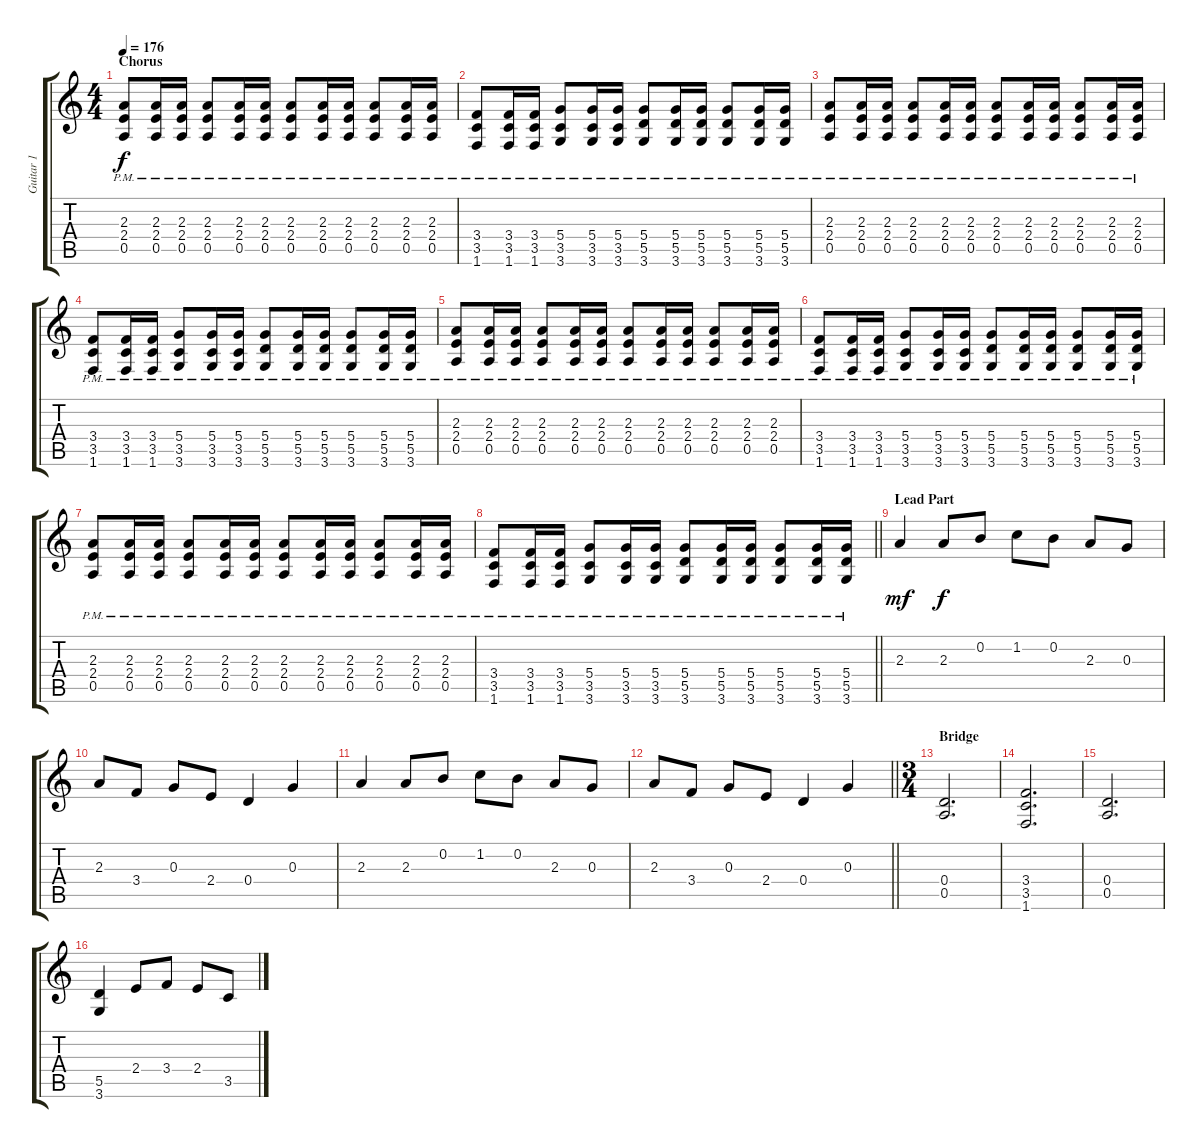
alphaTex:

\track ("Guitar 1" "Guitar 1") {instrument distortionguitar}
\staff {score tabs}
\tuning (E4 B3 G3 D3 A2 E2) {hide}
\ts (4 4)
\section ("" "Chorus")
\tempo 176
\clef g2
\ks c
(2.3{pm} 2.4{pm} 0.5{pm}).8{dy f} (2.3{pm} 2.4{pm} 0.5{pm}).16 (2.3{pm} 2.4{pm} 0.5{pm}).16 (2.3{pm} 2.4{pm} 0.5{pm}).8 (2.3{pm} 2.4{pm} 0.5{pm}).16 (2.3{pm} 2.4{pm} 0.5{pm}).16 (2.3{pm} 2.4{pm} 0.5{pm}).8 (2.3{pm} 2.4{pm} 0.5{pm}).16 (2.3{pm} 2.4{pm} 0.5{pm}).16 (2.3{pm} 2.4{pm} 0.5{pm}).8 (2.3{pm} 2.4{pm} 0.5{pm}).16 (2.3{pm} 2.4{pm} 0.5{pm}).16 |
(3.4{pm} 3.5{pm} 1.6{pm}).8 (3.4{pm} 3.5{pm} 1.6{pm}).16 (3.4{pm} 3.5{pm} 1.6{pm}).16 (5.4{pm} 3.5{pm} 3.6{pm}).8 (5.4{pm} 3.5{pm} 3.6{pm}).16 (5.4{pm} 3.5{pm} 3.6{pm}).16 (5.4{pm} 5.5{pm} 3.6{pm}).8 (5.4{pm} 5.5{pm} 3.6{pm}).16 (5.4{pm} 5.5{pm} 3.6{pm}).16 (5.4{pm} 5.5{pm} 3.6{pm}).8 (5.4{pm} 5.5{pm} 3.6{pm}).16 (5.4{pm} 5.5{pm} 3.6{pm}).16 |
(2.3{pm} 2.4{pm} 0.5{pm}).8 (2.3{pm} 2.4{pm} 0.5{pm}).16 (2.3{pm} 2.4{pm} 0.5{pm}).16 (2.3{pm} 2.4{pm} 0.5{pm}).8 (2.3{pm} 2.4{pm} 0.5{pm}).16 (2.3{pm} 2.4{pm} 0.5{pm}).16 (2.3{pm} 2.4{pm} 0.5{pm}).8 (2.3{pm} 2.4{pm} 0.5{pm}).16 (2.3{pm} 2.4{pm} 0.5{pm}).16 (2.3{pm} 2.4{pm} 0.5{pm}).8 (2.3{pm} 2.4{pm} 0.5{pm}).16 (2.3{pm} 2.4{pm} 0.5{pm}).16 |
(3.4{pm} 3.5{pm} 1.6{pm}).8 (3.4{pm} 3.5{pm} 1.6{pm}).16 (3.4{pm} 3.5{pm} 1.6{pm}).16 (5.4{pm} 3.5{pm} 3.6{pm}).8 (5.4{pm} 3.5{pm} 3.6{pm}).16 (5.4{pm} 3.5{pm} 3.6{pm}).16 (5.4{pm} 5.5{pm} 3.6{pm}).8 (5.4{pm} 5.5{pm} 3.6{pm}).16 (5.4{pm} 5.5{pm} 3.6{pm}).16 (5.4{pm} 5.5{pm} 3.6{pm}).8 (5.4{pm} 5.5{pm} 3.6{pm}).16 (5.4{pm} 5.5{pm} 3.6{pm}).16 |
(2.3{pm} 2.4{pm} 0.5{pm}).8 (2.3{pm} 2.4{pm} 0.5{pm}).16 (2.3{pm} 2.4{pm} 0.5{pm}).16 (2.3{pm} 2.4{pm} 0.5{pm}).8 (2.3{pm} 2.4{pm} 0.5{pm}).16 (2.3{pm} 2.4{pm} 0.5{pm}).16 (2.3{pm} 2.4{pm} 0.5{pm}).8 (2.3{pm} 2.4{pm} 0.5{pm}).16 (2.3{pm} 2.4{pm} 0.5{pm}).16 (2.3{pm} 2.4{pm} 0.5{pm}).8 (2.3{pm} 2.4{pm} 0.5{pm}).16 (2.3{pm} 2.4{pm} 0.5{pm}).16 |
(3.4{pm} 3.5{pm} 1.6{pm}).8 (3.4{pm} 3.5{pm} 1.6{pm}).16 (3.4{pm} 3.5{pm} 1.6{pm}).16 (5.4{pm} 3.5{pm} 3.6{pm}).8 (5.4{pm} 3.5{pm} 3.6{pm}).16 (5.4{pm} 3.5{pm} 3.6{pm}).16 (5.4{pm} 5.5{pm} 3.6{pm}).8 (5.4{pm} 5.5{pm} 3.6{pm}).16 (5.4{pm} 5.5{pm} 3.6{pm}).16 (5.4{pm} 5.5{pm} 3.6{pm}).8 (5.4{pm} 5.5{pm} 3.6{pm}).16 (5.4{pm} 5.5{pm} 3.6{pm}).16 |
(2.3{pm} 2.4{pm} 0.5{pm}).8 (2.3{pm} 2.4{pm} 0.5{pm}).16 (2.3{pm} 2.4{pm} 0.5{pm}).16 (2.3{pm} 2.4{pm} 0.5{pm}).8 (2.3{pm} 2.4{pm} 0.5{pm}).16 (2.3{pm} 2.4{pm} 0.5{pm}).16 (2.3{pm} 2.4{pm} 0.5{pm}).8 (2.3{pm} 2.4{pm} 0.5{pm}).16 (2.3{pm} 2.4{pm} 0.5{pm}).16 (2.3{pm} 2.4{pm} 0.5{pm}).8 (2.3{pm} 2.4{pm} 0.5{pm}).16 (2.3{pm} 2.4{pm} 0.5{pm}).16 |
\barLineRight lightlight
(3.4{pm} 3.5{pm} 1.6{pm}).8 (3.4{pm} 3.5{pm} 1.6{pm}).16 (3.4{pm} 3.5{pm} 1.6{pm}).16 (5.4{pm} 3.5{pm} 3.6{pm}).8 (5.4{pm} 3.5{pm} 3.6{pm}).16 (5.4{pm} 3.5{pm} 3.6{pm}).16 (5.4{pm} 5.5{pm} 3.6{pm}).8 (5.4{pm} 5.5{pm} 3.6{pm}).16 (5.4{pm} 5.5{pm} 3.6{pm}).16 (5.4{pm} 5.5{pm} 3.6{pm}).8 (5.4{pm} 5.5{pm} 3.6{pm}).16 (5.4{pm} 5.5{pm} 3.6{pm}).16 |
\section ("" "Lead Part")
2.3.4{dy mf} 2.3.8{dy f} 0.2.8 1.2.8 0.2.8 2.3.8 0.3.8 |
2.3.8 3.4.8 0.3.8 2.4.8 0.4.4 0.3.4 |
2.3.4 2.3.8 0.2.8 1.2.8 0.2.8 2.3.8 0.3.8 |
\barLineRight lightlight
2.3.8 3.4.8 0.3.8 2.4.8 0.4.4 0.3.4 |
\ts (3 4)
\section ("" "Bridge")
(0.4 0.5).2{d} |
(3.4 3.5 1.6).2{d} |
(0.4 0.5).2{d} |
(5.5 3.6).4 2.4.8 3.4.8 2.4.8 3.5.8
